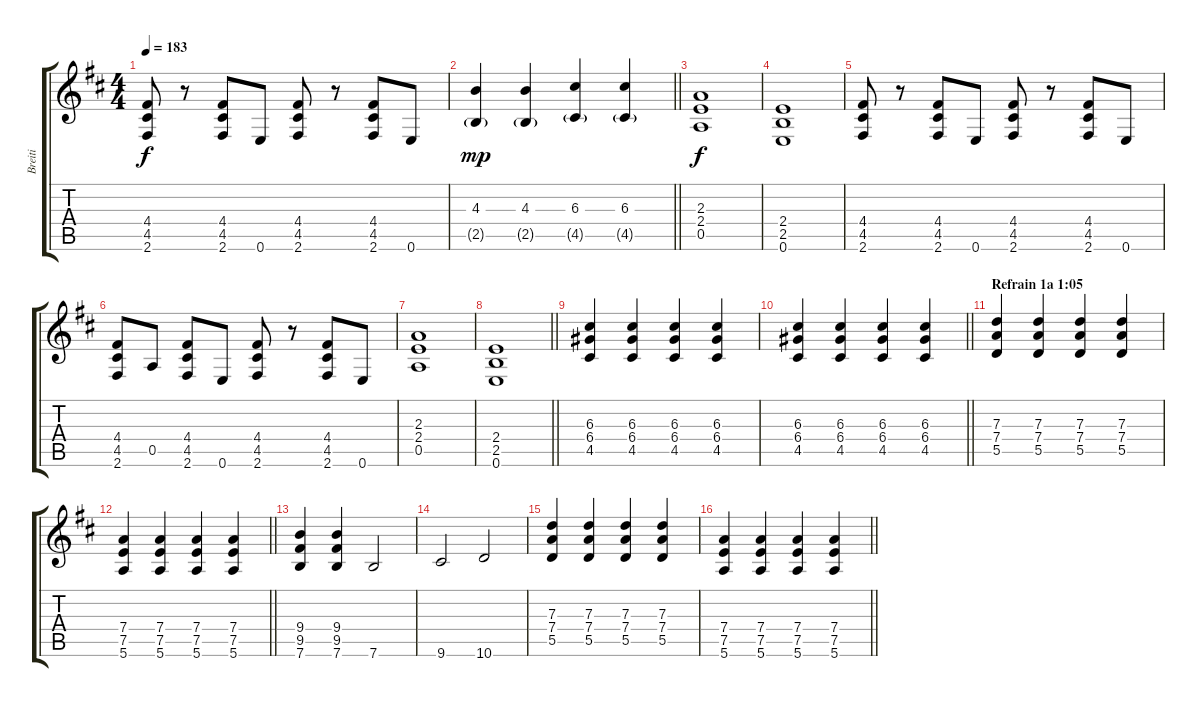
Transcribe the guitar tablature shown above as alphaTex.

\track ("Breiti" "Breiti") {instrument distortionguitar}
\staff {score tabs}
\tuning (E4 B3 G3 D3 A2 E2) {hide}
\ts (4 4)
\tempo 183
\clef g2
\ks d
(4.4 4.5 2.6).8{dy f} r.8 (4.4 4.5 2.6).8 0.6.8 (4.4 4.5 2.6).8 r.8 (4.4 4.5 2.6).8 0.6.8 |
\barLineRight lightlight
(4.3 2.5{g}).4{dy mp} (4.3 2.5{g}).4 (6.3 4.5{g}).4 (6.3 4.5{g}).4 |
(2.3 2.4 0.5).1{dy f} |
(2.4 2.5 0.6).1 |
(4.4 4.5 2.6).8 r.8 (4.4 4.5 2.6).8 0.6.8 (4.4 4.5 2.6).8 r.8 (4.4 4.5 2.6).8 0.6.8 |
(4.4 4.5 2.6).8 0.5.8 (4.4 4.5 2.6).8 0.6.8 (4.4 4.5 2.6).8 r.8 (4.4 4.5 2.6).8 0.6.8 |
(2.3 2.4 0.5).1 |
\barLineRight lightlight
(2.4 2.5 0.6).1 |
(6.3 6.4 4.5).4 (6.3 6.4 4.5).4 (6.3 6.4 4.5).4 (6.3 6.4 4.5).4 |
\barLineRight lightlight
(6.3 6.4 4.5).4 (6.3 6.4 4.5).4 (6.3 6.4 4.5).4 (6.3 6.4 4.5).4 |
\section ("" "Refrain 1a 1:05")
(7.3 7.4 5.5).4 (7.3 7.4 5.5).4 (7.3 7.4 5.5).4 (7.3 7.4 5.5).4 |
\barLineRight lightlight
(7.4 7.5 5.6).4 (7.4 7.5 5.6).4 (7.4 7.5 5.6).4 (7.4 7.5 5.6).4 |
(9.4 9.5 7.6).4 (9.4 9.5 7.6).4 7.6.2 |
9.6.2 10.6.2 |
(7.3 7.4 5.5).4 (7.3 7.4 5.5).4 (7.3 7.4 5.5).4 (7.3 7.4 5.5).4 |
\barLineRight lightlight
(7.4 7.5 5.6).4 (7.4 7.5 5.6).4 (7.4 7.5 5.6).4 (7.4 7.5 5.6).4
